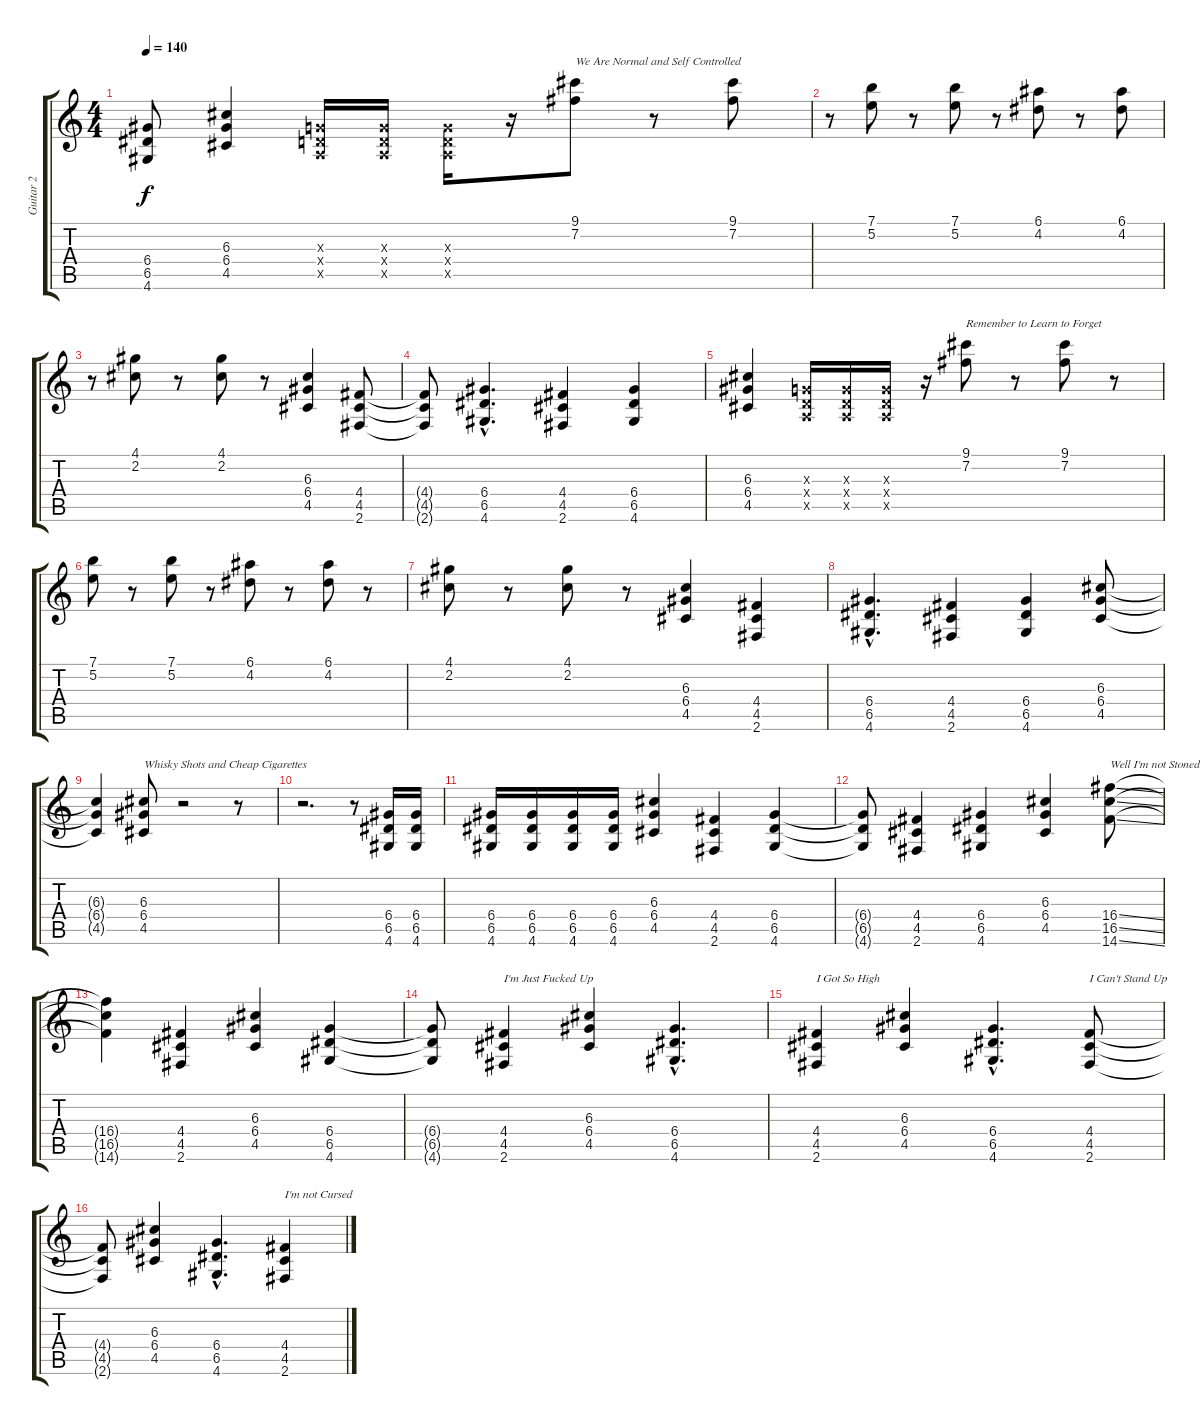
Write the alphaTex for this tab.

\track ("Guitar 2" "Guitar 2") {instrument distortionguitar}
\staff {score tabs}
\tuning (E4 B3 G3 D3 A2 E2) {hide}
\ts (4 4)
\tempo 140
\clef g2
\ks c
(6.4{t} 6.5{t} 4.6{t}).8{dy f} (6.3 6.4 4.5).4 (0.3{x} 0.4{x} 0.5{x}).16 (0.3{x} 0.4{x} 0.5{x}).16 (0.3{x} 0.4{x} 0.5{x}).16 r.16 (9.1 7.2).8{txt "We Are Normal and Self Controlled" volume 10 instrument electricguitarclean} r.8 (9.1 7.2).8 |
r.8 (7.1 5.2).8 r.8 (7.1 5.2).8 r.8 (6.1 4.2).8 r.8 (6.1 4.2).8 |
r.8 (4.1 2.2).8 r.8 (4.1 2.2).8 r.8 (6.3 6.4 4.5).4{volume 13 instrument distortionguitar} (4.4 4.5 2.6).8 |
(4.4{t} 4.5{t} 2.6{t}).8 (6.4{hac} 6.5{hac} 4.6{hac}).4{d} (4.4 4.5 2.6).4 (6.4 6.5 4.6).4 |
(6.3 6.4 4.5).4 (0.3{x} 0.4{x} 0.5{x}).16 (0.3{x} 0.4{x} 0.5{x}).16 (0.3{x} 0.4{x} 0.5{x}).16 r.16 (9.1 7.2).8{txt "Remember to Learn to Forget" volume 10 instrument electricguitarclean} r.8 (9.1 7.2).8 r.8 |
(7.1 5.2).8 r.8 (7.1 5.2).8 r.8 (6.1 4.2).8 r.8 (6.1 4.2).8 r.8 |
(4.1 2.2).8 r.8 (4.1 2.2).8 r.8 (6.3 6.4 4.5).4{volume 13 instrument distortionguitar} (4.4 4.5 2.6).4 |
(6.4{hac} 6.5{hac} 4.6{hac}).4{d} (4.4 4.5 2.6).4 (6.4 6.5 4.6).4 (6.3 6.4 4.5).8 |
(6.3{t} 6.4{t} 4.5{t}).4 (6.3 6.4 4.5).8{txt "Whisky Shots and Cheap Cigarettes"} r.2 r.8 |
r.2{d} r.8 (6.4 6.5 4.6).16 (6.4 6.5 4.6).16 |
(6.4 6.5 4.6).16 (6.4 6.5 4.6).16 (6.4 6.5 4.6).16 (6.4 6.5 4.6).16 (6.3 6.4 4.5).4 (4.4 4.5 2.6).4 (6.4 6.5 4.6).4 |
(6.4{t} 6.5{t} 4.6{t}).8 (4.4 4.5 2.6).4 (6.4 6.5 4.6).4 (6.3 6.4 4.5).4 (16.4{ss} 16.5{ss} 14.6{ss}).8{txt "Well I'm not Stoned"} |
(16.4{t} 16.5{t} 14.6{t}).4 (4.4 4.5 2.6).4 (6.3 6.4 4.5).4 (6.4 6.5 4.6).4 |
(6.4{t} 6.5{t} 4.6{t}).8 (4.4 4.5 2.6).4{txt "I'm Just Fucked Up"} (6.3 6.4 4.5).4 (6.4{hac} 6.5{hac} 4.6{hac}).4{d} |
(4.4 4.5 2.6).4{txt "I Got So High"} (6.3 6.4 4.5).4 (6.4{hac} 6.5{hac} 4.6{hac}).4{d} (4.4 4.5 2.6).8{txt "I Can't Stand Up"} |
(4.4{t} 4.5{t} 2.6{t}).8 (6.3 6.4 4.5).4 (6.4{hac} 6.5{hac} 4.6{hac}).4{d} (4.4 4.5 2.6).4{txt "I'm not Cursed"}
